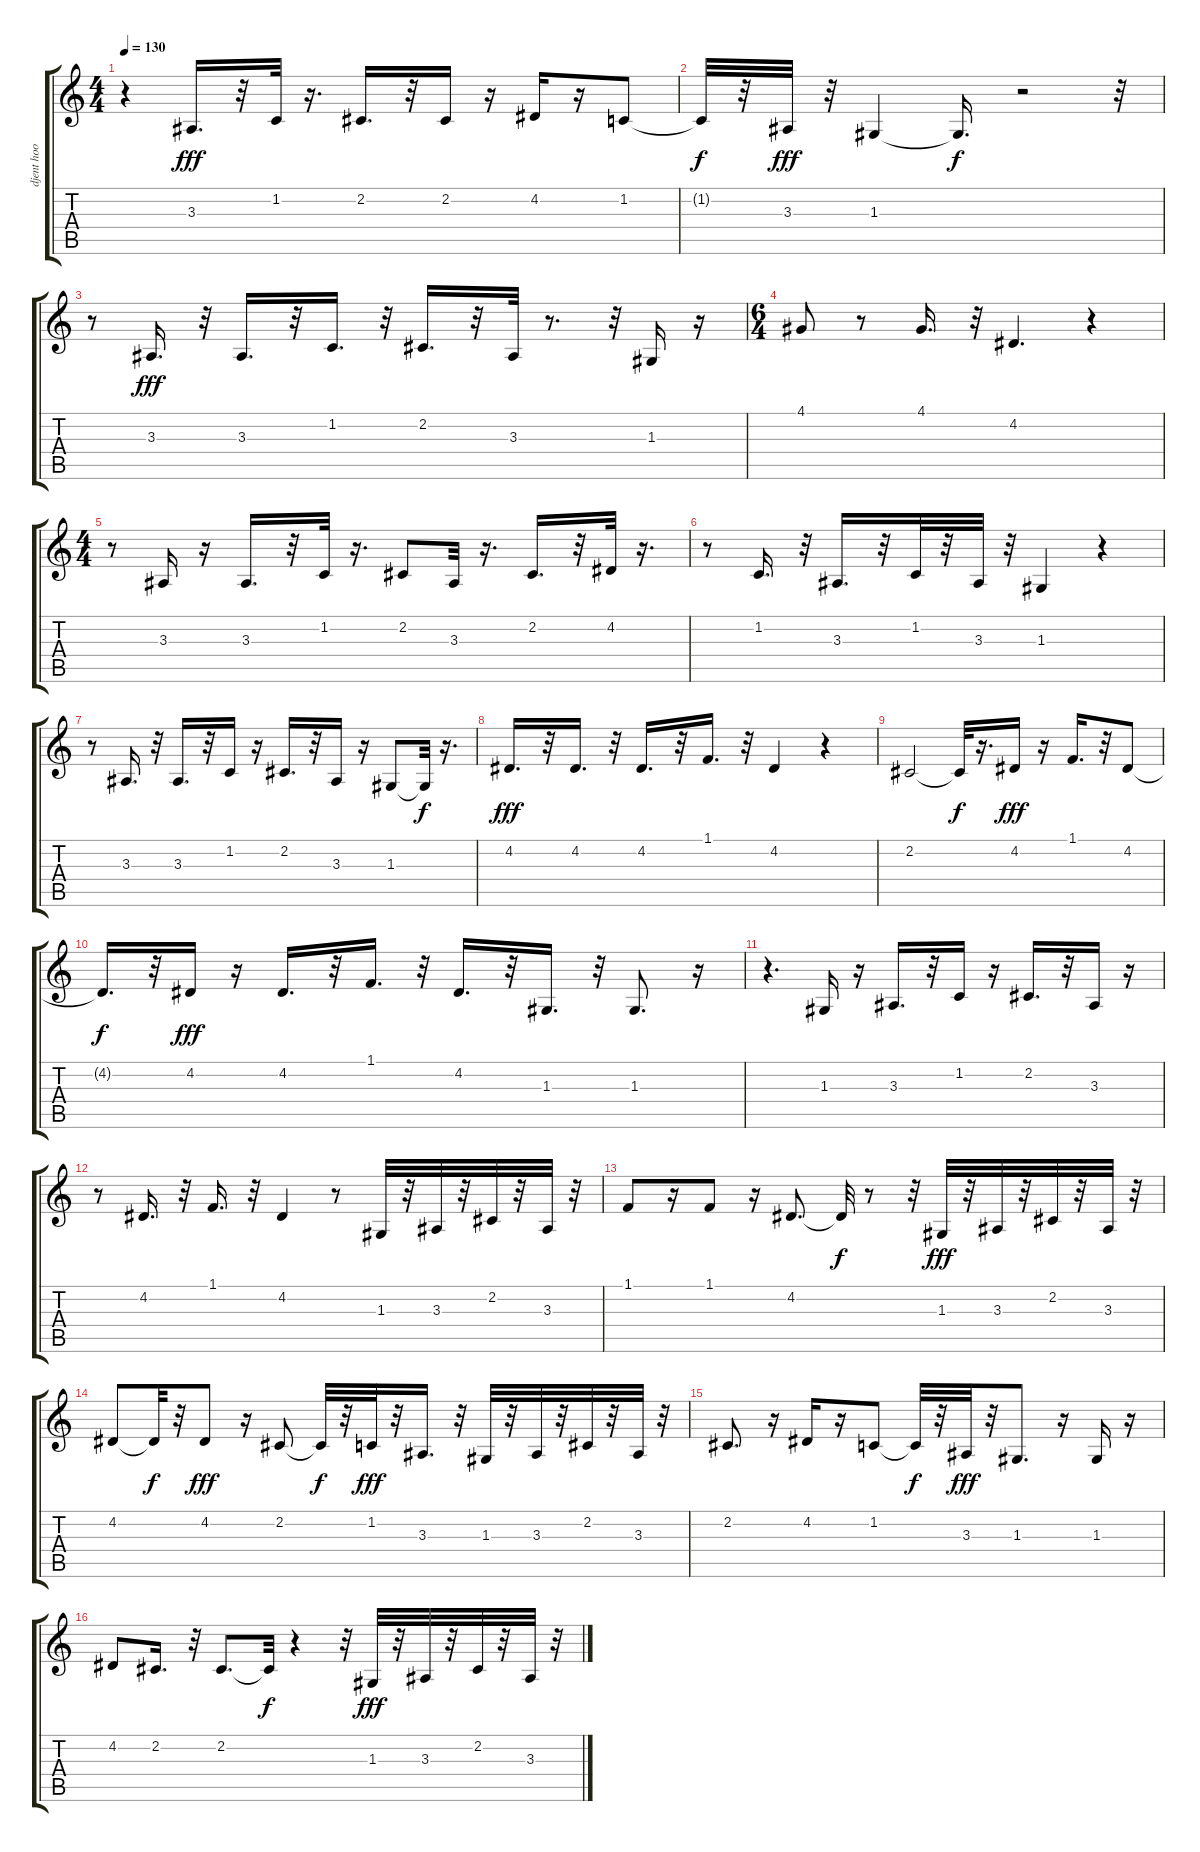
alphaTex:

\track ("djent hoo" "djent hoo") {instrument stringensemble1}
\staff {score tabs}
\tuning (E4 B3 G3 D3 A2 E2) {hide}
\ts (4 4)
\tempo 130
\clef g2
\ks c
r.4{dy f} 3.3.16{d dy fff} r.32 1.2.32 r.16{d} 2.2.16{d} r.32 2.2.16 r.16 4.2.16 r.16 1.2.8 |
1.2{t}.32{dy f} r.32 3.3.32{dy fff} r.32 1.3.4 1.3{t}.16{d dy f} r.2 r.32 |
r.8 3.3.16{d dy fff} r.32 3.3.16{d} r.32 1.2.16{d} r.32 2.2.16{d} r.32 3.3.32 r.8{d} r.32 1.3.16 r.16 |
\ts (6 4)
4.1.8 r.8 4.1.16{d} r.32 4.2.4{d} r.4 |
\ts (4 4)
r.8 3.3.16 r.16 3.3.16{d} r.32 1.2.32 r.16{d} 2.2.8 3.3.32 r.16{d} 2.2.16{d} r.32 4.2.32 r.16{d} |
r.8 1.2.16{d} r.32 3.3.16{d} r.32 1.2.32 r.32 3.3.32 r.32 1.3.4 r.4 |
r.8 3.3.16{d} r.32 3.3.16{d} r.32 1.2.16 r.16 2.2.16{d} r.32 3.3.16 r.16 1.3.8 1.3{t}.32{dy f} r.16{d} |
4.2.16{d dy fff} r.32 4.2.16{d} r.32 4.2.16{d} r.32 1.1.16{d} r.32 4.2.4 r.4 |
2.2.2 2.2{t}.32{dy f} r.16{d} 4.2.16{dy fff} r.16 1.1.16{d} r.32 4.2.8 |
4.2{t}.16{d dy f} r.32 4.2.16{dy fff} r.16 4.2.16{d} r.32 1.1.16{d} r.32 4.2.16{d} r.32 1.3.16{d} r.32 1.3.8{d} r.16 |
r.4{d} 1.3.16 r.16 3.3.16{d} r.32 1.2.16 r.16 2.2.16{d} r.32 3.3.16 r.16 |
r.8 4.2.16{d} r.32 1.1.16{d} r.32 4.2.4 r.8 1.3.32 r.32 3.3.32 r.32 2.2.32 r.32 3.3.32 r.32 |
1.1.8 r.16 1.1.8 r.16 4.2.8{d} 4.2{t}.32{dy f} r.8 r.32 1.3.32{dy fff} r.32 3.3.32 r.32 2.2.32 r.32 3.3.32 r.32 |
4.2.8 4.2{t}.32{dy f} r.32 4.2.8{dy fff} r.16 2.2.8 2.2{t}.32{dy f} r.32 1.2.32{dy fff} r.32 3.3.16{d} r.32 1.3.32 r.32 3.3.32 r.32 2.2.32 r.32 3.3.32 r.32 |
2.2.8{d} r.16 4.2.16 r.16 1.2.8 1.2{t}.32{dy f} r.32 3.3.32{dy fff} r.32 1.3.8{d} r.16 1.3.16 r.16 |
4.2.8 2.2.16{d} r.32 2.2.8{d} 2.2{t}.32{dy f} r.4 r.32 1.3.32{dy fff} r.32 3.3.32 r.32 2.2.32 r.32 3.3.32 r.32
